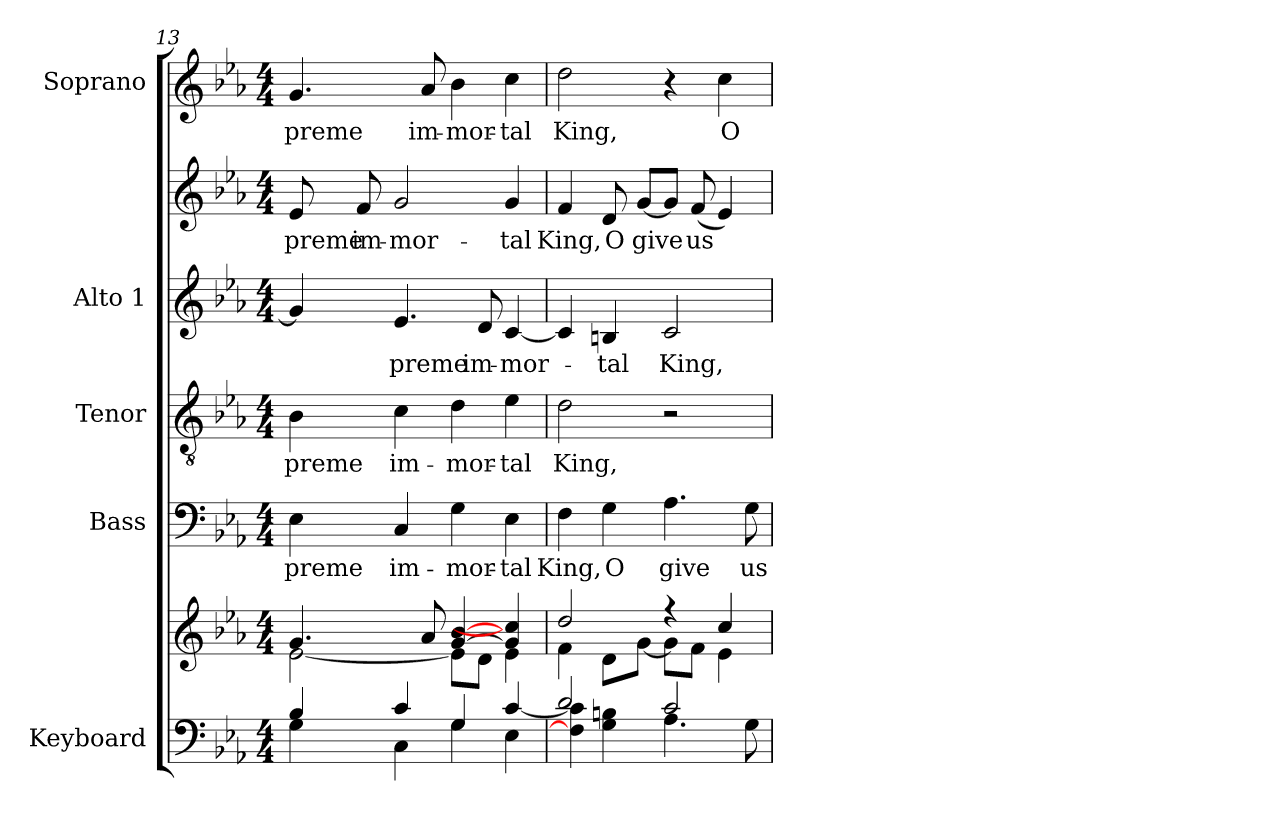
**kern	**kern	**kern	**text	**kern	**text	**kern	**text	**kern	**text	**kern	**text
*part5	*part5	*part4	*part4	*part3	*part3	*part2	*part2	*part2	*part2	*part1	*part1
*staff7	*staff6	*staff5	*staff5	*staff4	*staff4	*staff3	*staff3	*staff2	*staff2	*staff1	*staff1
*I"Keyboard	*	*I"Bass	*	*I"Tenor	*	*I"Alto 1	*	*	*	*I"Soprano	*
*	*	*I'B	*	*I'T	*	*I'A1	*	*	*	*I'S	*
*clefF4	*clefG2	*clefF4	*	*clefGv2	*	*clefG2	*	*clefG2	*	*clefG2	*
*k[b-e-a-]	*k[b-e-a-]	*k[b-e-a-]	*	*k[b-e-a-]	*	*k[b-e-a-]	*	*k[b-e-a-]	*	*k[b-e-a-]	*
*E-:	*E-:	*E-:	*	*E-:	*	*E-:	*	*E-:	*	*E-:	*
*M4/4	*M4/4	*M4/4	*	*M4/4	*	*M4/4	*	*M4/4	*	*M4/4	*
=13	=13	=13	=13	=13	=13	=13	=13	=13	=13	=13	=13
*^	*^	*	*	*	*	*	*	*	*	*	*
!	!	!	!	!	!LO:LY:b	!	!LO:LY:b	!	!	!	!LO:LY:b	!	!LO:LY:b
4B-/	4G\	4.g/	[2e-\	4E-	-preme	4B-	-preme	4g]	.	8e-	preme	4.g	-preme
!	!	!	!	!	!	!	!	!	!	!	!LO:LY:b	!	!
.	.	.	.	.	.	.	.	.	.	8f	im-	.	.
!	!	!	!	!	!LO:LY:b	!	!LO:LY:b	!	!LO:LY:b	!	!LO:LY:b	!	!
4c/	4C\	.	.	4C	im-	4c	im-	4.e-	preme	2g	-mor-	.	.
!	!	!	!	!	!	!	!	!	!	!	!	!	!LO:LY:b
.	.	8a-/	.	.	.	.	.	.	.	.	.	8a-	im-
!	!	!	!	!	!LO:LY:b	!	!LO:LY:b	!	!	!	!	!	!LO:LY:b
4G/	4G\	[4g/ [4b-/	8e-\L]	4G	-mor-	4d	-mor-	.	.	.	.	4b-	-mor-
!	!	!	!	!	!	!	!	!	!LO:LY:b	!	!	!	!
.	.	.	8d\J	.	.	.	.	8d	im-	.	.	.	.
!	!	!	!	!	!LO:LY:b	!	!LO:LY:b	!	!LO:LY:b	!	!LO:LY:b	!	!LO:LY:b
4E-\	[4c/	4g/] 4cc/]	4e-\	4E-	-tal	4e-	-tal	[4c	-mor-	4g	-tal	4cc	-tal
=14	=14	=14	=14	=14	=14	=14	=14	=14	=14	=14	=14	=14	=14
!	!	!	!	!	!LO:LY:b	!	!LO:LY:b	!	!	!	!LO:LY:b	!	!LO:LY:b
2d/	4F\] 4c\]	2dd/	4f\	4F	King,	2d	King,	4c]	.	4f	King,	2dd	King,
!	!	!	!	!	!LO:LY:b	!	!	!	!LO:LY:b	!	!LO:LY:b	!	!
.	4G\ 4Bn\	.	8d\L	4G	O	.	.	4Bn	tal	8d	O	.	.
!	!	!	!	!	!	!	!	!	!	!	!LO:LY:b	!	!
.	.	.	[8g\J	.	.	.	.	.	.	[8gL	give	.	.
!	!	!	!	!	!LO:LY:b	!	!	!	!LO:LY:b	!	!	!	!
2c/	4.A-\	4r	8g\L]	4.A-	give	2r	.	2c	King,	8gJ]	.	4r	.
!	!	!	!	!	!	!	!	!	!	!	!LO:LY:b	!	!
.	.	.	8f\J	.	.	.	.	.	.	(<8fL	us	.	.
!	!	!	!	!	!	!	!	!	!	!	!	!	!LO:LY:b
.	.	4cc/	4e-\	.	.	.	.	.	.	4e-)	.	4cc	O
!	!	!	!	!	!LO:LY:b	!	!	!	!	!	!	!	!
.	8G\	.	.	8G	us	.	.	.	.	.	.	.	.
*v	*v	*	*	*	*	*	*	*	*	*	*	*	*
*	*v	*v	*	*	*	*	*	*	*	*	*	*
=	=	=	=	=	=	=	=	=	=	=	=
*-	*-	*-	*-	*-	*-	*-	*-	*-	*-	*-	*-
